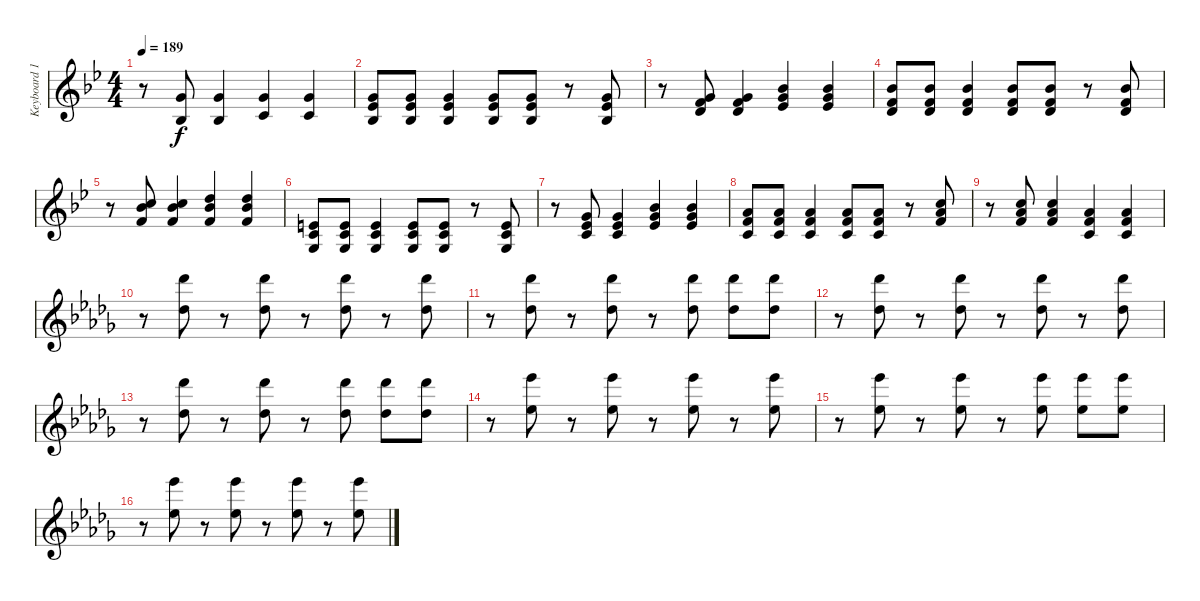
\track ("Keyboard 1" "Keyboard 1") {instrument drawbarorgan}
\staff {score}
\tuning (E4 B3 G3 D3 A2 E2) {hide}
\ts (4 4)
\tempo 189
\clef g2
\ks bb
r.8{dy f} (12.3 8.4).8 (12.3 8.4).4 (12.3 10.4).4 (12.3 10.4).4 |
(8.2 8.3 8.4).8 (8.2 8.3 8.4).8 (8.2 8.3 8.4).4 (8.2 8.3 8.4).8 (8.2 8.3 8.4).8 r.8 (8.2 8.3 8.4).8 |
r.8 (8.2 10.3 12.4).8 (8.2 10.3 12.4).4 (11.2 12.3 13.4).4 (11.2 12.3 13.4).4 |
(11.2 10.3 12.4).8 (11.2 10.3 12.4).8 (11.2 10.3 12.4).4 (11.2 10.3 12.4).8 (11.2 10.3 12.4).8 r.8 (11.2 10.3 12.4).8 |
r.8 (8.1 11.2 10.3).8 (8.1 11.2 10.3).4 (10.1 11.2 10.3).4 (10.1 11.2 10.3).4 |
(9.3 10.4 10.5).8 (9.3 10.4 10.5).8 (9.3 10.4 10.5).4 (9.3 10.4 10.5).8 (9.3 10.4 10.5).8 r.8 (9.3 10.4 10.5).8 |
r.8 (8.2 8.3 10.4).8 (8.2 8.3 10.4).4 (11.2 12.3 13.4).4 (11.2 12.3 13.4).4 |
(10.2 10.3 10.4).8 (10.2 10.3 10.4).8 (10.2 10.3 10.4).4 (10.2 10.3 10.4).8 (10.2 10.3 10.4).8 r.8 (8.1 10.2 10.3).8 |
r.8 (8.1 10.2 10.3).8 (8.1 10.2 10.3).4 (10.2 10.3 10.4).4 (10.2 10.3 10.4).4 |
\ks db
r.8 (21.1 23.4).8 r.8 (21.1 23.4).8 r.8 (21.1 23.4).8 r.8 (21.1 23.4).8 |
r.8 (21.1 23.4).8 r.8 (21.1 23.4).8 r.8 (21.1 23.4).8 (21.1 23.4).8 (21.1 23.4).8 |
r.8 (21.1 23.4).8 r.8 (21.1 23.4).8 r.8 (21.1 23.4).8 r.8 (21.1 23.4).8 |
r.8 (21.1 23.4).8 r.8 (21.1 23.4).8 r.8 (21.1 23.4).8 (21.1 23.4).8 (21.1 23.4).8 |
r.8 (23.1 20.3).8 r.8 (23.1 20.3).8 r.8 (23.1 20.3).8 r.8 (23.1 20.3).8 |
r.8 (23.1 20.3).8 r.8 (23.1 20.3).8 r.8 (23.1 20.3).8 (23.1 20.3).8 (23.1 20.3).8 |
r.8 (23.1 20.3).8 r.8 (23.1 20.3).8 r.8 (23.1 20.3).8 r.8 (23.1 20.3).8
